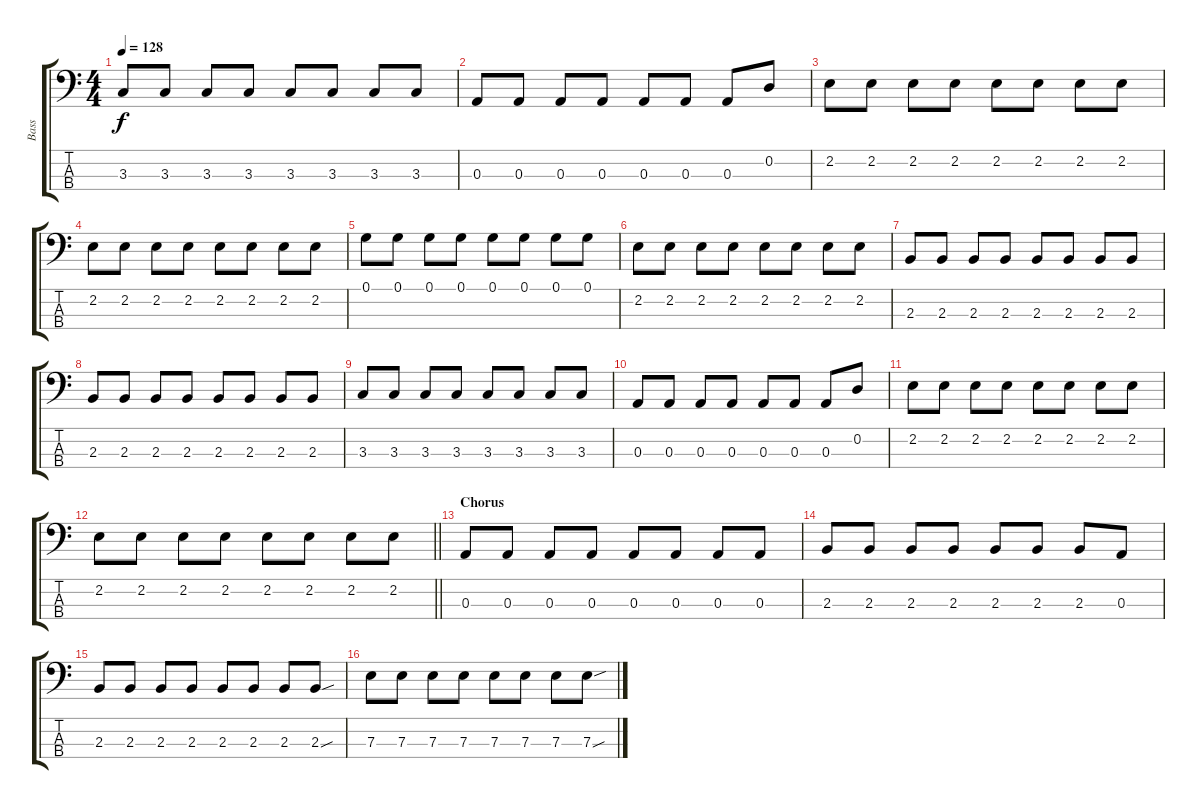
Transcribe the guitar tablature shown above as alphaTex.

\track ("Bass" "Bass") {instrument electricbassfinger}
\staff {score tabs}
\tuning (G2 D2 A1 E1) {hide}
\ts (4 4)
\tempo 128
\clef f4
\ks c
3.3.8{dy f} 3.3.8 3.3.8 3.3.8 3.3.8 3.3.8 3.3.8 3.3.8 |
0.3.8 0.3.8 0.3.8 0.3.8 0.3.8 0.3.8 0.3.8 0.2.8 |
2.2.8 2.2.8 2.2.8 2.2.8 2.2.8 2.2.8 2.2.8 2.2.8 |
2.2.8 2.2.8 2.2.8 2.2.8 2.2.8 2.2.8 2.2.8 2.2.8 |
0.1.8 0.1.8 0.1.8 0.1.8 0.1.8 0.1.8 0.1.8 0.1.8 |
2.2.8 2.2.8 2.2.8 2.2.8 2.2.8 2.2.8 2.2.8 2.2.8 |
2.3.8 2.3.8 2.3.8 2.3.8 2.3.8 2.3.8 2.3.8 2.3.8 |
2.3.8 2.3.8 2.3.8 2.3.8 2.3.8 2.3.8 2.3.8 2.3.8 |
3.3.8 3.3.8 3.3.8 3.3.8 3.3.8 3.3.8 3.3.8 3.3.8 |
0.3.8 0.3.8 0.3.8 0.3.8 0.3.8 0.3.8 0.3.8 0.2.8 |
2.2.8 2.2.8 2.2.8 2.2.8 2.2.8 2.2.8 2.2.8 2.2.8 |
\barLineRight lightlight
2.2.8 2.2.8 2.2.8 2.2.8 2.2.8 2.2.8 2.2.8 2.2.8 |
\section ("" "Chorus")
0.3.8 0.3.8 0.3.8 0.3.8 0.3.8 0.3.8 0.3.8 0.3.8 |
2.3.8 2.3.8 2.3.8 2.3.8 2.3.8 2.3.8 2.3.8 0.3.8 |
2.3.8 2.3.8 2.3.8 2.3.8 2.3.8 2.3.8 2.3.8 2.3{sou}.8 |
7.3.8 7.3.8 7.3.8 7.3.8 7.3.8 7.3.8 7.3.8 7.3{sou}.8
